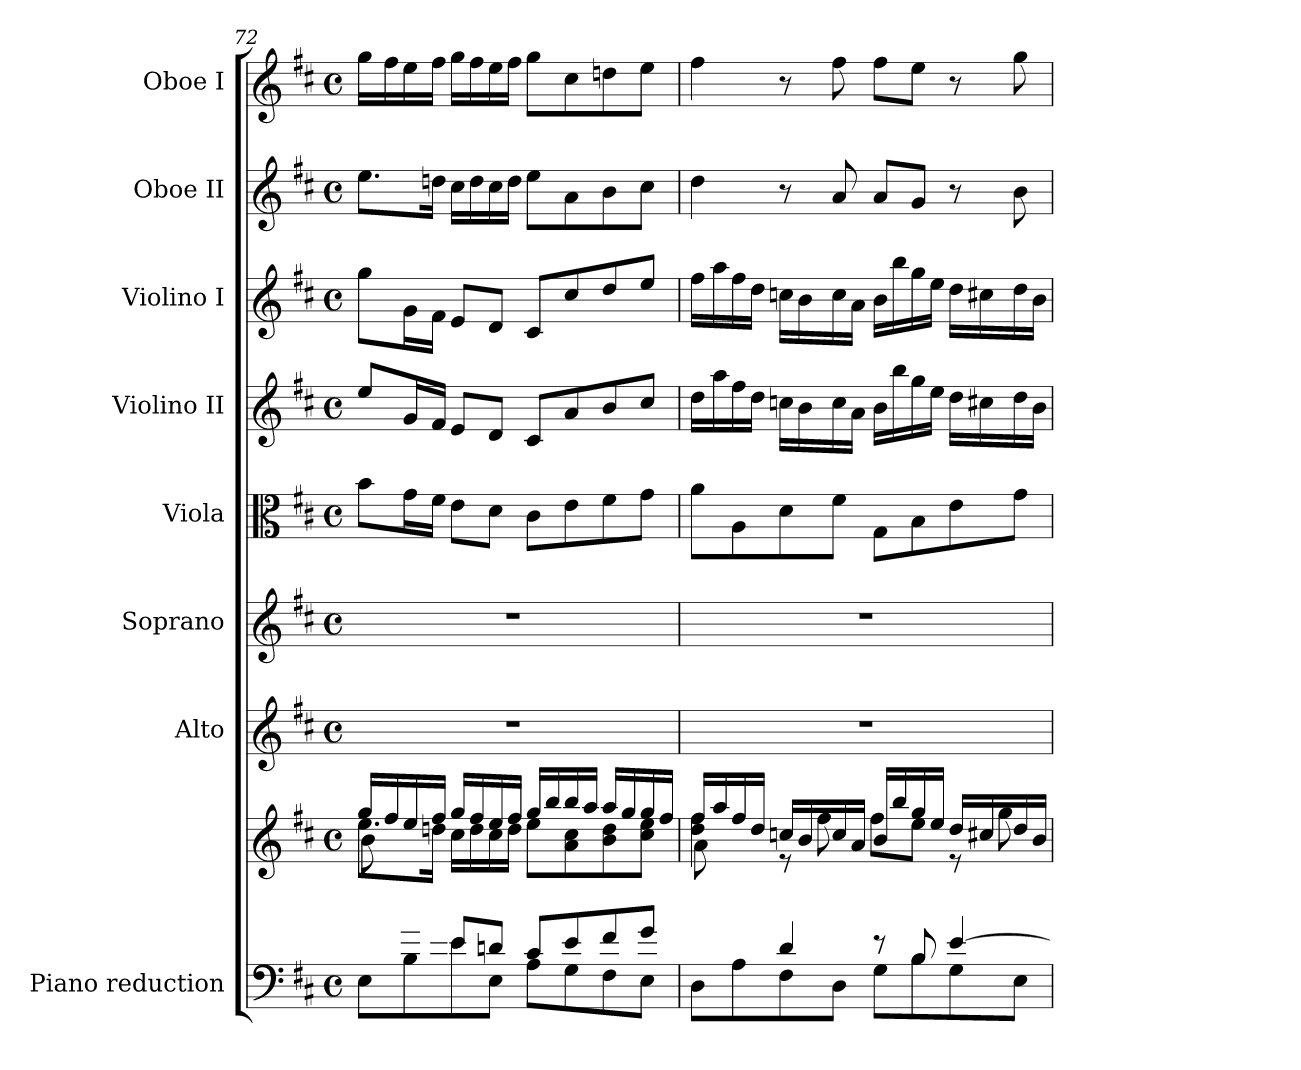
**kern	**kern	**kern	**kern	**kern	**kern	**kern	**kern	**kern
*part8	*part8	*part7	*part6	*part5	*part4	*part3	*part2	*part1
*staff9	*staff8	*staff7	*staff6	*staff5	*staff4	*staff3	*staff2	*staff1
*I"Piano reduction	*	*I"Alto	*I"Soprano	*I"Viola	*I"Violino II	*I"Violino I	*I"Oboe II	*I"Oboe I
*I'Pno	*	*	*	*I'Vla	*I'Vln	*I'Vln	*I'Ob	*I'Ob
*clefF4	*clefG2	*clefG2	*clefG2	*clefC3	*clefG2	*clefG2	*clefG2	*clefG2
*k[f#c#]	*k[f#c#]	*k[f#c#]	*k[f#c#]	*k[f#c#]	*k[f#c#]	*k[f#c#]	*k[f#c#]	*k[f#c#]
*M4/4	*M4/4	*M4/4	*M4/4	*M4/4	*M4/4	*M4/4	*M4/4	*M4/4
*met(c)	*met(c)	*met(c)	*met(c)	*met(c)	*met(c)	*met(c)	*met(c)	*met(c)
=72	=72	=72	=72	=72	=72	=72	=72	=72
*^	*^	*	*	*	*	*	*	*
*	*	*	*^	*	*	*	*	*	*	*
8ryy	8E\L	16gg/LL	8.ee\L	8b\L	1r	1r	8b\L	8ee/L	8gg\L	8.ee\L	16gg\LL
.	.	16ff#/	.	.	.	.	.	.	.	.	16ff#\
16g/L	8B\	16ee/	.	2..ryy	.	.	16g\L	16g/L	16g\L	.	16ee\
16f#/JJ	.	16ff#/JJ	16ddn\Jk	.	.	.	16f#\JJ	16f#/JJ	16f#\JJ	16ddn\Jk	16ff#\JJ
8e/L	8e\	16gg/LL	16cc#\LL	.	.	.	8e\L	8e/L	8e/L	16cc#\LL	16gg\LL
.	.	16ff#/	16dd\	.	.	.	.	.	.	16dd\	16ff#\
8dn/J	8E\J	16ee/	16cc#\	.	.	.	8d\J	8d/J	8d/J	16cc#\	16ee\
.	.	16ff#/JJ	16dd\JJ	.	.	.	.	.	.	16dd\JJ	16ff#\JJ
8c#/L	8A\L	16gg/LL	8ee\L	.	.	.	8c#\L	8c#/L	8c#/L	8ee\L	8gg\L
.	.	16bb/	.	.	.	.	.	.	.	.	.
8e/	8G\	16bb/	8a\ 8cc#\	.	.	.	8e\	8a/	8cc#/	8a\	8cc#\
.	.	16aa/JJ	.	.	.	.	.	.	.	.	.
8f#/	8F#\	16aa/LL	8b\ 8dd\	.	.	.	8f#\	8b/	8dd/	8b\	8ddn\
.	.	16gg/	.	.	.	.	.	.	.	.	.
8g/J	8E\J	16gg/	8cc#\ 8ee\J	.	.	.	8g\J	8cc#/J	8ee/J	8cc#\J	8ee\J
.	.	16ff#/JJ	.	.	.	.	.	.	.	.	.
!!LO:LB:g=z
=73	=73	=73	=73	=73	=73	=73	=73	=73	=73	=73	=73
8ryy	8D\L	16ff#/LL	4dd\ 4ff#\	8a\L	1r	1r	8a\L	16dd\LL	16ff#\LL	4dd\	4ff#\
.	.	16aa/	.	.	.	.	.	16aa\	16aa\	.	.
8A/J	8A\	16ff#/	.	2..ryy	.	.	8A\	16ff#\	16ff#\	.	.
.	.	16dd/JJ	.	.	.	.	.	16dd\JJ	16dd\JJ	.	.
4d/	8F#\	16ccn/LL	8r	.	.	.	8d\	16ccn\LL	16ccn\LL	8r	8r
.	.	16b/	.	.	.	.	.	16b\	16b\	.	.
.	8D\J	16cc/	8ff#\	.	.	.	8f#\J	16cc\	16cc\	8a/	8ff#\
.	.	16a/JJ	.	.	.	.	.	16a\JJ	16a\JJ	.	.
8r	8G\L	16b/LL	8ff#\L	.	.	.	8G\L	16b\LL	16b\LL	8a/L	8ff#\L
.	.	16bb/	.	.	.	.	.	16bb\	16bb\	.	.
8B/	8B\	16gg/	8ee\J	.	.	.	8B\	16gg\	16gg\	8g/J	8ee\J
.	.	16ee/JJ	.	.	.	.	.	16ee\JJ	16ee\JJ	.	.
[4e/	8G\	16dd/LL	8r	.	.	.	8e\	16dd\LL	16dd\LL	8r	8r
.	.	16cc#X/	.	.	.	.	.	16cc#X\	16cc#X\	.	.
.	8E\J	16dd/	8gg\	.	.	.	8g\J	16dd\	16dd\	8b\	8gg\
.	.	16b/JJ	.	.	.	.	.	16b\JJ	16b\JJ	.	.
*v	*v	*	*	*	*	*	*	*	*	*	*
*	*v	*v	*v	*	*	*	*	*	*	*
=	=	=	=	=	=	=	=	=
*-	*-	*-	*-	*-	*-	*-	*-	*-
